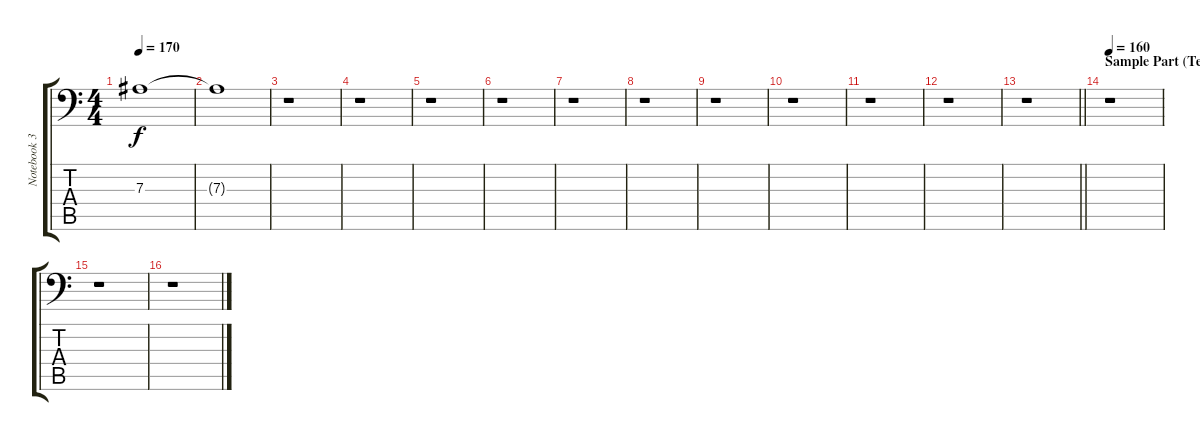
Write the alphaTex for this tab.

\track ("Notebook 3" "Notebook 3") {instrument lead2sawtooth}
\staff {score tabs}
\tuning (C4 G3 Eb3 Bb2 F2 Bb1) {hide}
\ts (4 4)
\tempo 170
\clef f4
\ks c
7.3.1{dy f volume 0} |
7.3{t}.1 |
r.1 |
r.1 |
r.1 |
r.1 |
r.1 |
r.1 |
r.1 |
r.1 |
r.1 |
r.1 |
\barLineRight lightlight
r.1 |
\section ("" "Sample Part (Temp 160)")
\tempo 160
r.1 |
r.1 |
r.1
